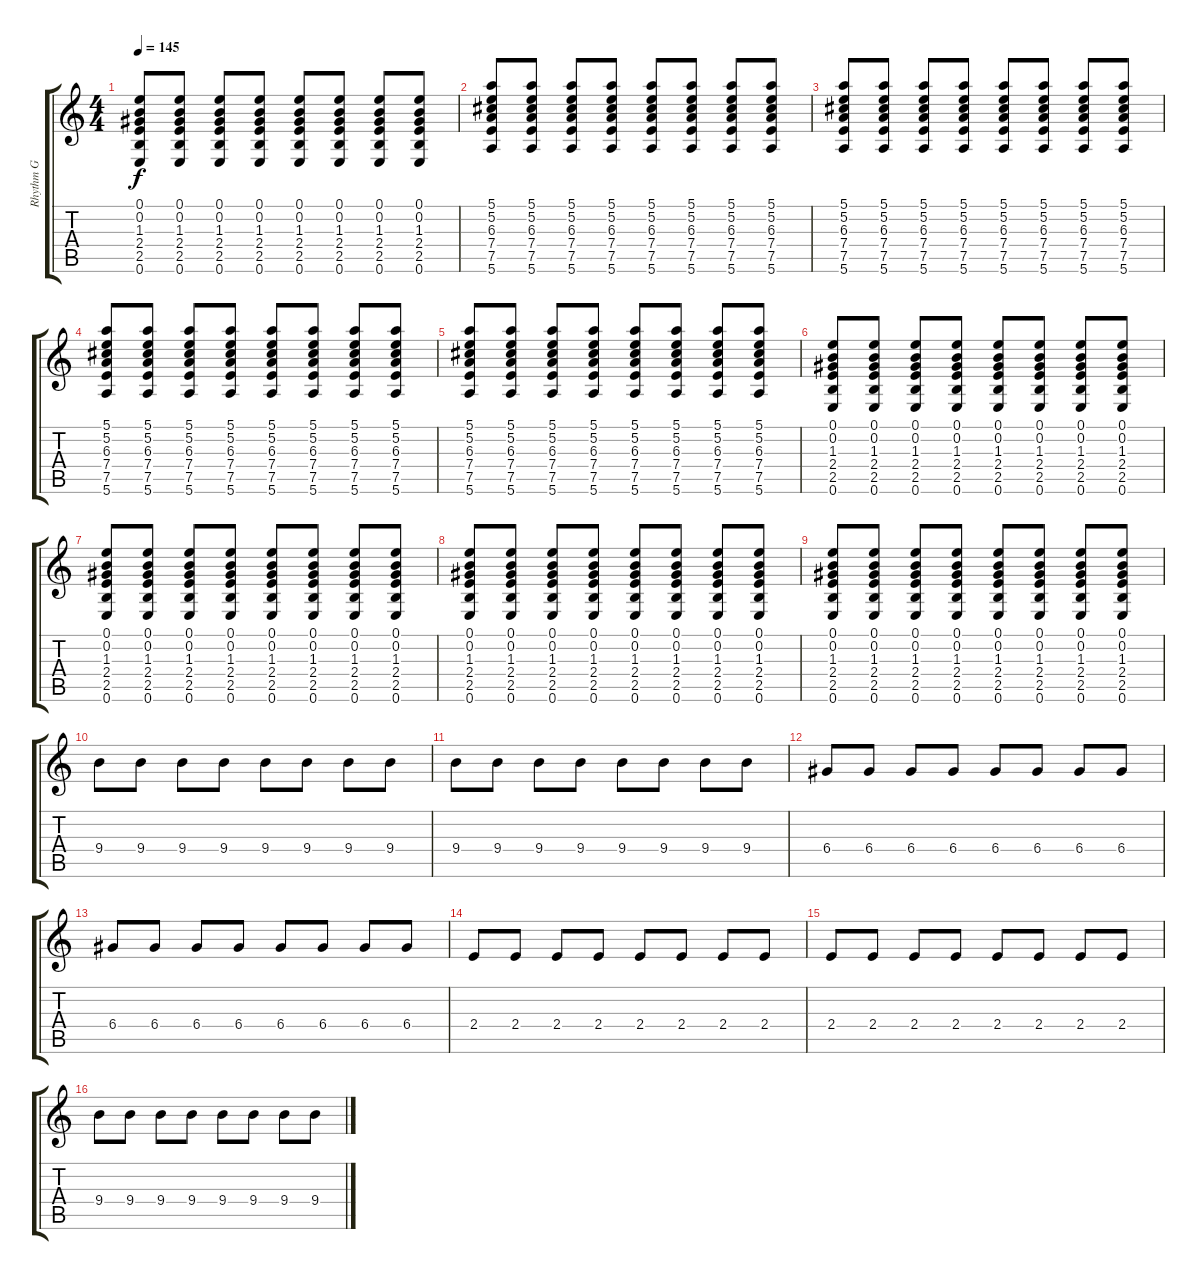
\track ("Rhythm G" "Rhythm G") {instrument distortionguitar}
\staff {score tabs}
\tuning (E4 B3 G3 D3 A2 E2) {hide}
\ts (4 4)
\tempo 145
\clef g2
\ks c
(0.1 0.2 1.3 2.4 2.5 0.6).8{dy f} (0.1 0.2 1.3 2.4 2.5 0.6).8 (0.1 0.2 1.3 2.4 2.5 0.6).8 (0.1 0.2 1.3 2.4 2.5 0.6).8 (0.1 0.2 1.3 2.4 2.5 0.6).8 (0.1 0.2 1.3 2.4 2.5 0.6).8 (0.1 0.2 1.3 2.4 2.5 0.6).8 (0.1 0.2 1.3 2.4 2.5 0.6).8 |
(5.1 5.2 6.3 7.4 7.5 5.6).8 (5.1 5.2 6.3 7.4 7.5 5.6).8 (5.1 5.2 6.3 7.4 7.5 5.6).8 (5.1 5.2 6.3 7.4 7.5 5.6).8 (5.1 5.2 6.3 7.4 7.5 5.6).8 (5.1 5.2 6.3 7.4 7.5 5.6).8 (5.1 5.2 6.3 7.4 7.5 5.6).8 (5.1 5.2 6.3 7.4 7.5 5.6).8 |
(5.1 5.2 6.3 7.4 7.5 5.6).8 (5.1 5.2 6.3 7.4 7.5 5.6).8 (5.1 5.2 6.3 7.4 7.5 5.6).8 (5.1 5.2 6.3 7.4 7.5 5.6).8 (5.1 5.2 6.3 7.4 7.5 5.6).8 (5.1 5.2 6.3 7.4 7.5 5.6).8 (5.1 5.2 6.3 7.4 7.5 5.6).8 (5.1 5.2 6.3 7.4 7.5 5.6).8 |
(5.1 5.2 6.3 7.4 7.5 5.6).8 (5.1 5.2 6.3 7.4 7.5 5.6).8 (5.1 5.2 6.3 7.4 7.5 5.6).8 (5.1 5.2 6.3 7.4 7.5 5.6).8 (5.1 5.2 6.3 7.4 7.5 5.6).8 (5.1 5.2 6.3 7.4 7.5 5.6).8 (5.1 5.2 6.3 7.4 7.5 5.6).8 (5.1 5.2 6.3 7.4 7.5 5.6).8 |
(5.1 5.2 6.3 7.4 7.5 5.6).8 (5.1 5.2 6.3 7.4 7.5 5.6).8 (5.1 5.2 6.3 7.4 7.5 5.6).8 (5.1 5.2 6.3 7.4 7.5 5.6).8 (5.1 5.2 6.3 7.4 7.5 5.6).8 (5.1 5.2 6.3 7.4 7.5 5.6).8 (5.1 5.2 6.3 7.4 7.5 5.6).8 (5.1 5.2 6.3 7.4 7.5 5.6).8 |
(0.1 0.2 1.3 2.4 2.5 0.6).8 (0.1 0.2 1.3 2.4 2.5 0.6).8 (0.1 0.2 1.3 2.4 2.5 0.6).8 (0.1 0.2 1.3 2.4 2.5 0.6).8 (0.1 0.2 1.3 2.4 2.5 0.6).8 (0.1 0.2 1.3 2.4 2.5 0.6).8 (0.1 0.2 1.3 2.4 2.5 0.6).8 (0.1 0.2 1.3 2.4 2.5 0.6).8 |
(0.1 0.2 1.3 2.4 2.5 0.6).8 (0.1 0.2 1.3 2.4 2.5 0.6).8 (0.1 0.2 1.3 2.4 2.5 0.6).8 (0.1 0.2 1.3 2.4 2.5 0.6).8 (0.1 0.2 1.3 2.4 2.5 0.6).8 (0.1 0.2 1.3 2.4 2.5 0.6).8 (0.1 0.2 1.3 2.4 2.5 0.6).8 (0.1 0.2 1.3 2.4 2.5 0.6).8 |
(0.1 0.2 1.3 2.4 2.5 0.6).8 (0.1 0.2 1.3 2.4 2.5 0.6).8 (0.1 0.2 1.3 2.4 2.5 0.6).8 (0.1 0.2 1.3 2.4 2.5 0.6).8 (0.1 0.2 1.3 2.4 2.5 0.6).8 (0.1 0.2 1.3 2.4 2.5 0.6).8 (0.1 0.2 1.3 2.4 2.5 0.6).8 (0.1 0.2 1.3 2.4 2.5 0.6).8 |
(0.1 0.2 1.3 2.4 2.5 0.6).8 (0.1 0.2 1.3 2.4 2.5 0.6).8 (0.1 0.2 1.3 2.4 2.5 0.6).8 (0.1 0.2 1.3 2.4 2.5 0.6).8 (0.1 0.2 1.3 2.4 2.5 0.6).8 (0.1 0.2 1.3 2.4 2.5 0.6).8 (0.1 0.2 1.3 2.4 2.5 0.6).8 (0.1 0.2 1.3 2.4 2.5 0.6).8 |
9.4.8 9.4.8 9.4.8 9.4.8 9.4.8 9.4.8 9.4.8 9.4.8 |
9.4.8 9.4.8 9.4.8 9.4.8 9.4.8 9.4.8 9.4.8 9.4.8 |
6.4.8 6.4.8 6.4.8 6.4.8 6.4.8 6.4.8 6.4.8 6.4.8 |
6.4.8 6.4.8 6.4.8 6.4.8 6.4.8 6.4.8 6.4.8 6.4.8 |
2.4.8 2.4.8 2.4.8 2.4.8 2.4.8 2.4.8 2.4.8 2.4.8 |
2.4.8 2.4.8 2.4.8 2.4.8 2.4.8 2.4.8 2.4.8 2.4.8 |
9.4.8 9.4.8 9.4.8 9.4.8 9.4.8 9.4.8 9.4.8 9.4.8
